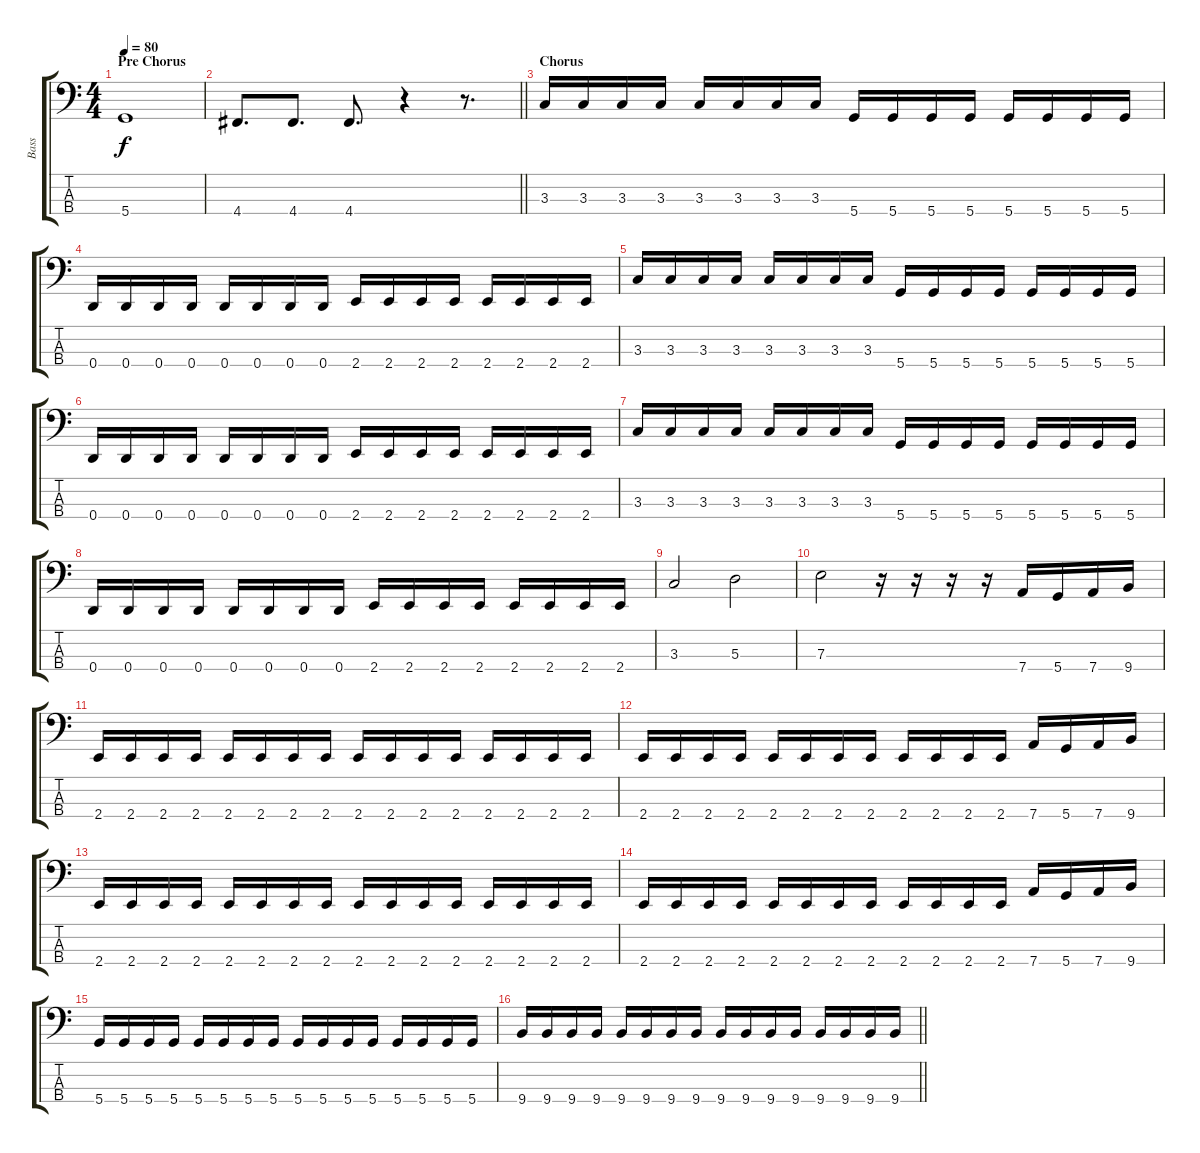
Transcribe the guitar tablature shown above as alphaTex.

\track ("Bass" "Bass") {instrument electricbassfinger}
\staff {score tabs}
\tuning (G2 D2 A1 D1) {hide}
\ts (4 4)
\section ("" "Pre Chorus")
\tempo 80
\clef f4
\ks c
5.4.1{dy f} |
\barLineRight lightlight
4.4.8{d} 4.4.8{d} 4.4.8{d} r.4 r.8{d} |
\section ("" "Chorus")
3.3.16 3.3.16 3.3.16 3.3.16 3.3.16 3.3.16 3.3.16 3.3.16 5.4.16 5.4.16 5.4.16 5.4.16 5.4.16 5.4.16 5.4.16 5.4.16 |
0.4.16 0.4.16 0.4.16 0.4.16 0.4.16 0.4.16 0.4.16 0.4.16 2.4.16 2.4.16 2.4.16 2.4.16 2.4.16 2.4.16 2.4.16 2.4.16 |
3.3.16 3.3.16 3.3.16 3.3.16 3.3.16 3.3.16 3.3.16 3.3.16 5.4.16 5.4.16 5.4.16 5.4.16 5.4.16 5.4.16 5.4.16 5.4.16 |
0.4.16 0.4.16 0.4.16 0.4.16 0.4.16 0.4.16 0.4.16 0.4.16 2.4.16 2.4.16 2.4.16 2.4.16 2.4.16 2.4.16 2.4.16 2.4.16 |
3.3.16 3.3.16 3.3.16 3.3.16 3.3.16 3.3.16 3.3.16 3.3.16 5.4.16 5.4.16 5.4.16 5.4.16 5.4.16 5.4.16 5.4.16 5.4.16 |
0.4.16 0.4.16 0.4.16 0.4.16 0.4.16 0.4.16 0.4.16 0.4.16 2.4.16 2.4.16 2.4.16 2.4.16 2.4.16 2.4.16 2.4.16 2.4.16 |
3.3.2 5.3.2 |
7.3.2 r.16 r.16 r.16 r.16 7.4.16 5.4.16 7.4.16 9.4.16 |
2.4.16 2.4.16 2.4.16 2.4.16 2.4.16 2.4.16 2.4.16 2.4.16 2.4.16 2.4.16 2.4.16 2.4.16 2.4.16 2.4.16 2.4.16 2.4.16 |
2.4.16 2.4.16 2.4.16 2.4.16 2.4.16 2.4.16 2.4.16 2.4.16 2.4.16 2.4.16 2.4.16 2.4.16 7.4.16 5.4.16 7.4.16 9.4.16 |
2.4.16 2.4.16 2.4.16 2.4.16 2.4.16 2.4.16 2.4.16 2.4.16 2.4.16 2.4.16 2.4.16 2.4.16 2.4.16 2.4.16 2.4.16 2.4.16 |
2.4.16 2.4.16 2.4.16 2.4.16 2.4.16 2.4.16 2.4.16 2.4.16 2.4.16 2.4.16 2.4.16 2.4.16 7.4.16 5.4.16 7.4.16 9.4.16 |
5.4.16 5.4.16 5.4.16 5.4.16 5.4.16 5.4.16 5.4.16 5.4.16 5.4.16 5.4.16 5.4.16 5.4.16 5.4.16 5.4.16 5.4.16 5.4.16 |
\barLineRight lightlight
9.4.16 9.4.16 9.4.16 9.4.16 9.4.16 9.4.16 9.4.16 9.4.16 9.4.16 9.4.16 9.4.16 9.4.16 9.4.16 9.4.16 9.4.16 9.4.16
